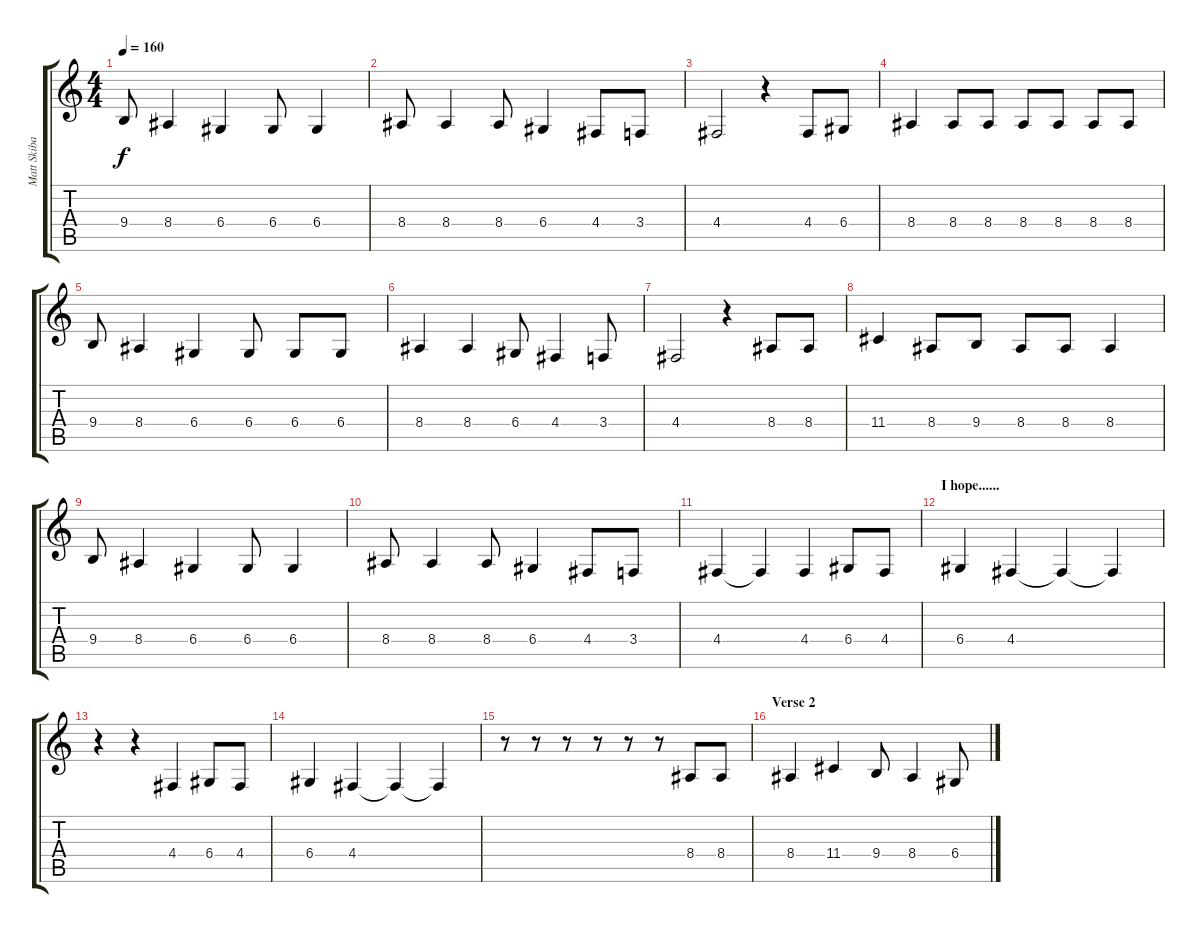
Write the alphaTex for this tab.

\track ("Matt Skiba - Vocals" "Matt Skiba") {instrument tuba}
\staff {score tabs}
\tuning (E4 B3 G3 D3 A2 E2) {hide}
\ts (4 4)
\tempo 160
\clef g2
\ks c
9.4.8{dy f} 8.4.4 6.4.4 6.4.8 6.4.4 |
8.4.8 8.4.4 8.4.8 6.4.4 4.4.8 3.4.8 |
4.4.2 r.4 4.4.8 6.4.8 |
8.4.4 8.4.8 8.4.8 8.4.8 8.4.8 8.4.8 8.4.8 |
9.4.8 8.4.4 6.4.4 6.4.8 6.4.8 6.4.8 |
8.4.4 8.4.4 6.4.8 4.4.4 3.4.8 |
4.4.2 r.4 8.4.8 8.4.8 |
11.4.4 8.4.8 9.4.8 8.4.8 8.4.8 8.4.4 |
9.4.8 8.4.4 6.4.4 6.4.8 6.4.4 |
8.4.8 8.4.4 8.4.8 6.4.4 4.4.8 3.4.8 |
4.4.4 4.4{t}.4 4.4.4 6.4.8 4.4.8 |
\section ("" "I hope......")
6.4.4 4.4.4 4.4{t}.4 4.4{t}.4 |
r.4 r.4 4.4.4 6.4.8 4.4.8 |
6.4.4 4.4.4 4.4{t}.4 4.4{t}.4 |
r.8 r.8 r.8 r.8 r.8 r.8 8.4.8 8.4.8 |
\section ("" "Verse 2")
8.4.4 11.4.4 9.4.8 8.4.4 6.4.8
